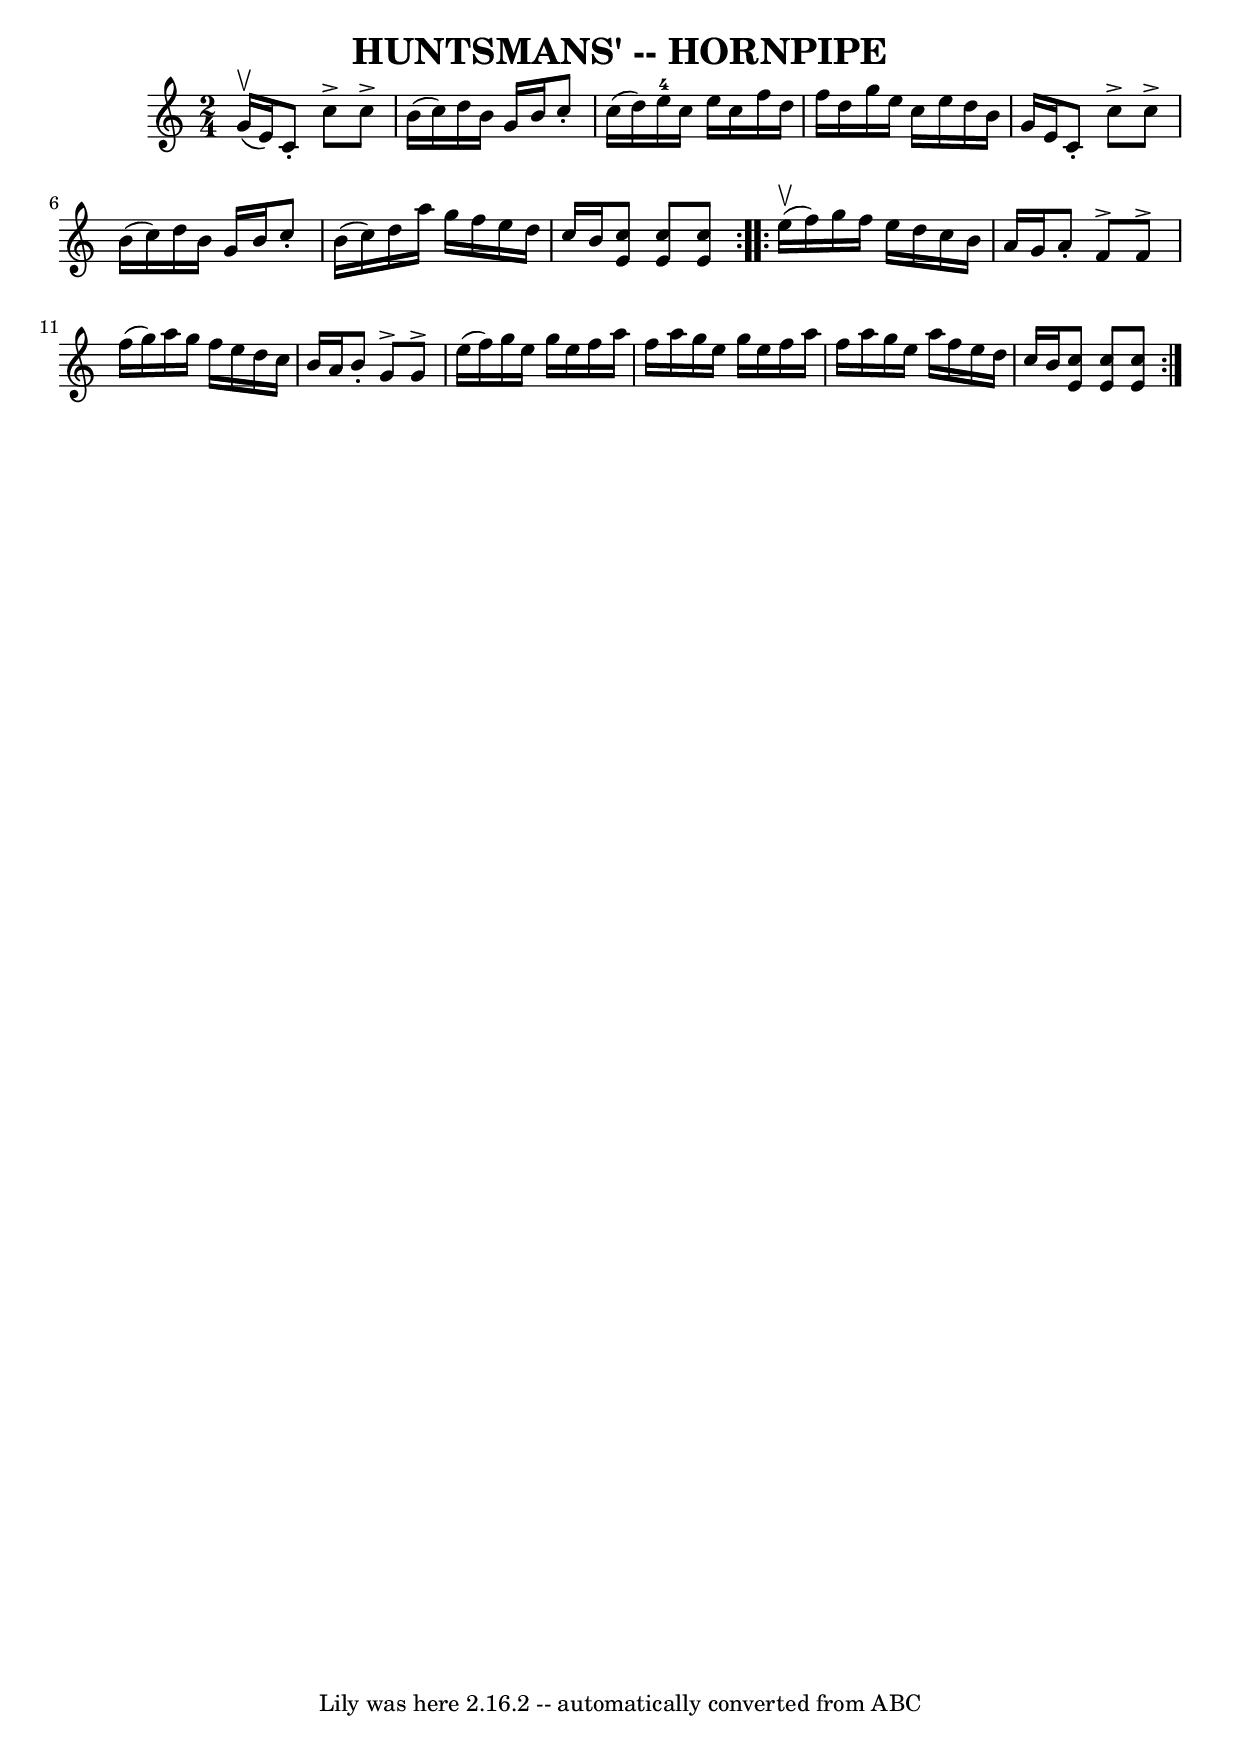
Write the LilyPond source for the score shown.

\version "2.16.2"
\include "Mammoth.ily"
\header {
  %% book = "Ryan's Mammoth Collection of Fiddle Tunes"
  crossRefNumber = "1"
  footnotes = ""
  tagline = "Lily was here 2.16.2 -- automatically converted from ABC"
  title = "HUNTSMANS' -- HORNPIPE"

}
voicedefault =  {



  \repeat volta 2 {

    \time 2/4
    \key c \major
    g'16 (^\upbow e'16)         |
    c'8-. c''8^\accent c''8^\accent b'16 (c''16)    |
    d''16 b'16 g'16 b'16 c''8-. c''16 (d''16)    |
    e''16-4 c''16 e''16 c''16 f''16 d''16 f''16 d''16     |
    g''16 e''16 c''16 e''16 d''16 b'16 g'16 e'16     |
    |
    c'8-. c''8^\accent c''8^\accent b'16 (c''16)    |
    d''16 b'16 g'16 b'16 c''8-. b'16 (c''16)    |
    d''16 a''16 g''16 f''16 e''16 d''16 c''16 b'16   |
    << c''8 e'8   >> << c''8 e'8   >> << c''8 e'8   >>   

  }     
  \repeat volta 2 {
    e''16 (^\upbow f''16)         |
    g''16 f''16 e''16 d''16 c''16 b'16 a'16 g'16     |
    a'8-. f'8^\accent f'8^\accent f''16 (g''16)    |
    a''16 g''16 f''16 e''16 d''16 c''16 b'16 a'16     |
    b'8-. g'8^\accent g'8^\accent e''16 (f''16)   | |
    g''16 e''16 g''16 e''16 f''16 a''16 f''16 a''16     |
    g''16 e''16 g''16 e''16 f''16 a''16 f''16 a''16      |
    g''16 e''16 a''16 f''16 e''16 d''16 c''16 b'16   |
    << c''8 e'8   >> << c''8 e'8   >> << c''8 e'8   >>   

  }   

}

\score{
  <<

    \context Staff="default"
    {
      \voicedefault 
      
    }

  >>
  \layout {
    
  }
  \midi {
  }

}
